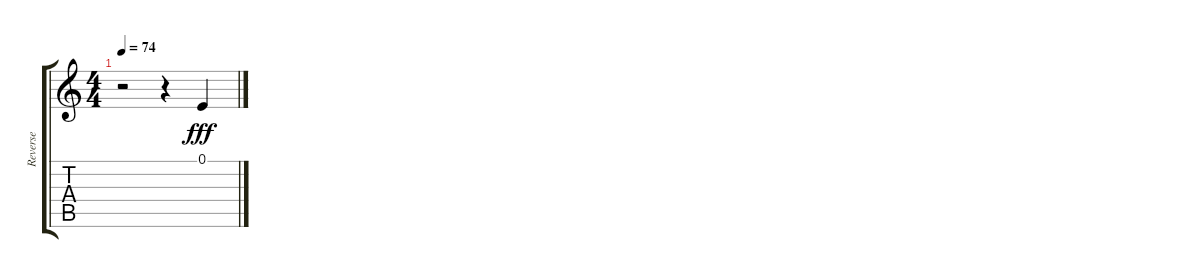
\track ("Reverse" "Reverse") {instrument reversecymbal}
\staff {score tabs}
\tuning (E4 B3 G3 D3 A2 E2) {hide}
\ts (4 4)
\tempo 74
\clef g2
\ks c
r.2{dy fff} r.4 0.1.4
